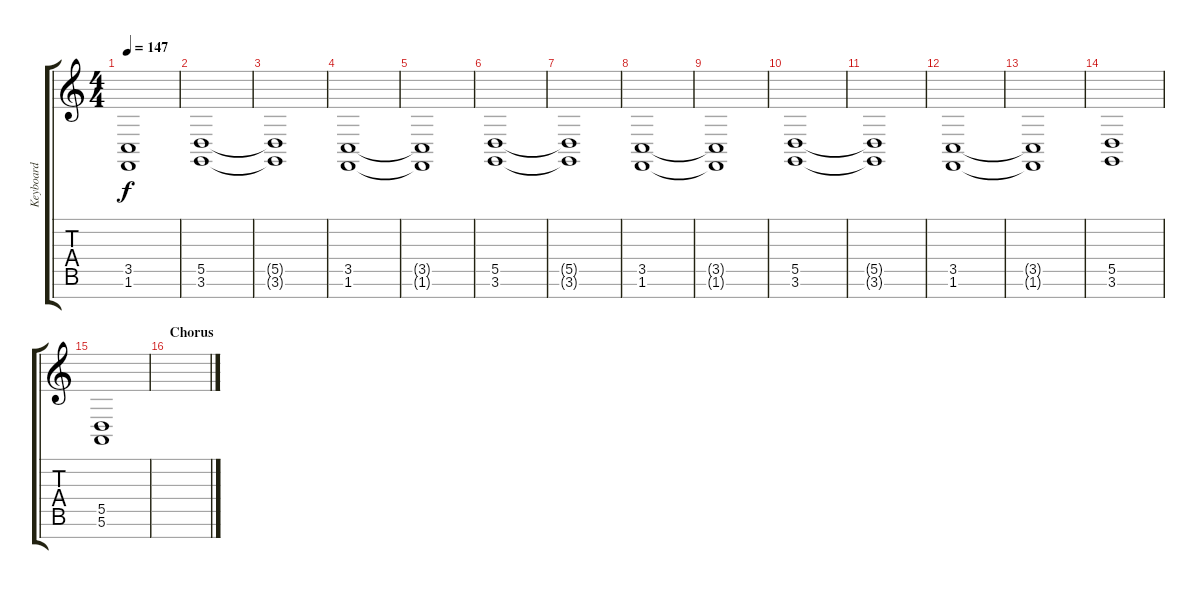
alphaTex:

\track ("Keyboard" "Keyboard") {instrument stringensemble1}
\staff {score tabs}
\tuning (E4 B3 G3 D3 A2 E2 B1) {hide}
\ts (4 4)
\tempo 147
\clef g2
\ks c
(3.5{t} 1.6{t}).1{dy f} |
(5.5 3.6).1 |
(5.5{t} 3.6{t}).1 |
(3.5 1.6).1 |
(3.5{t} 1.6{t}).1 |
(5.5 3.6).1 |
(5.5{t} 3.6{t}).1 |
(3.5 1.6).1 |
(3.5{t} 1.6{t}).1 |
(5.5 3.6).1 |
(5.5{t} 3.6{t}).1 |
(3.5 1.6).1 |
(3.5{t} 1.6{t}).1 |
(5.5 3.6).1 |
(5.5 5.6).1 |
\section ("" "Chorus")
